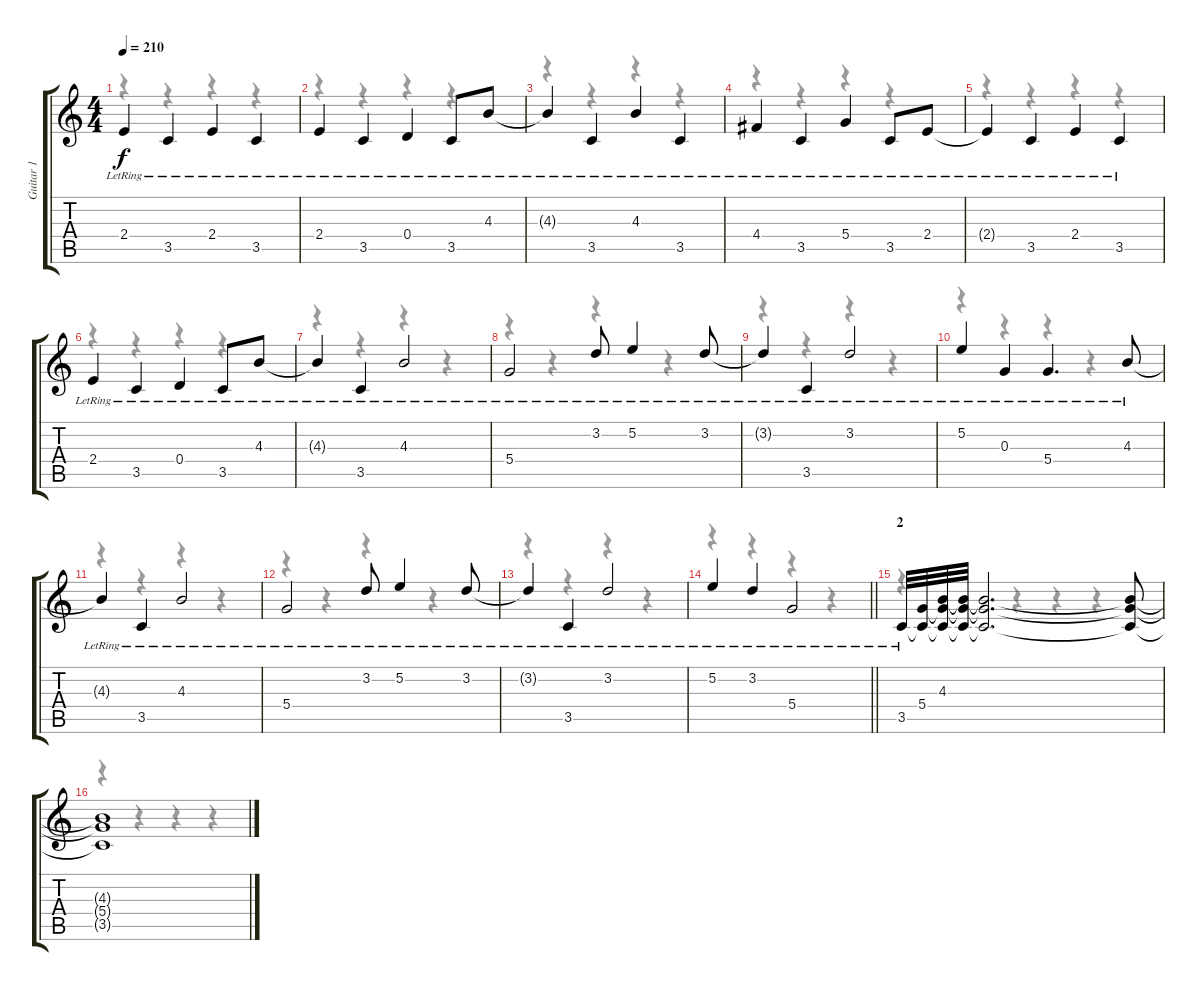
\track ("Guitar 1" "Guitar 1") {instrument overdrivenguitar}
\staff {score tabs}
\tuning (E4 B3 G3 D3 A2 E2) {hide}
\voice
\ts (4 4)
\tempo 210
\clef g2
\ks c
2.4{lr t}.4{dy f} 3.5{lr}.4 2.4{lr}.4 3.5{lr}.4 |
2.4{lr}.4 3.5{lr}.4 0.4{lr}.4 3.5{lr}.8 4.3{lr}.8 |
4.3{lr t}.4 3.5{lr}.4 4.3{lr}.4 3.5{lr}.4 |
4.4{lr}.4 3.5{lr}.4 5.4{lr}.4 3.5{lr}.8 2.4{lr}.8 |
2.4{lr t}.4 3.5{lr}.4 2.4{lr}.4 3.5{lr}.4 |
2.4{lr}.4 3.5{lr}.4 0.4{lr}.4 3.5{lr}.8 4.3{lr}.8 |
4.3{lr t}.4 3.5{lr}.4 4.3{lr}.2 |
5.4{lr}.2 3.2{lr}.8 5.2{lr}.4 3.2{lr}.8 |
3.2{lr t}.4 3.5{lr}.4 3.2{lr}.2 |
5.2{lr}.4 0.3{lr}.4 5.4{lr}.4{d} 4.3{lr}.8 |
4.3{lr t}.4 3.5{lr}.4 4.3{lr}.2 |
5.4{lr}.2 3.2{lr}.8 5.2{lr}.4 3.2{lr}.8 |
3.2{lr t}.4 3.5{lr}.4 3.2{lr}.2 |
\barLineRight lightlight
5.2{lr}.4 3.2{lr}.4 5.4{lr}.2 |
\section ("" "2")
3.5{lr}.32 (5.4 3.5{t}).32 (4.3 5.4{t} 3.5{t}).32 (4.3{t} 5.4{t} 3.5{t}).32 (4.3{t} 5.4{t} 3.5{t}).2{d} (4.3{t} 5.4{t} 3.5{t}).8 |
(4.3{t} 5.4{t} 3.5{t}).1
\voice
\clef g2
\ottava regular
\simile none
\ks c
r.4{dy f} r.4 r.4 r.4 |
r.4 r.4 r.4 r.4 |
r.4 r.4 r.4 r.4 |
r.4 r.4 r.4 r.4 |
r.4 r.4 r.4 r.4 |
r.4 r.4 r.4 r.4 |
r.4 r.4 r.4 r.4 |
r.4 r.4 r.4 r.4 |
r.4 r.4 r.4 r.4 |
r.4 r.4 r.4 r.4 |
r.4 r.4 r.4 r.4 |
r.4 r.4 r.4 r.4 |
r.4 r.4 r.4 r.4 |
\barLineRight lightlight
r.4 r.4 r.4 r.4 |
r.4 r.4 r.4 r.4 |
r.4 r.4 r.4 r.4
